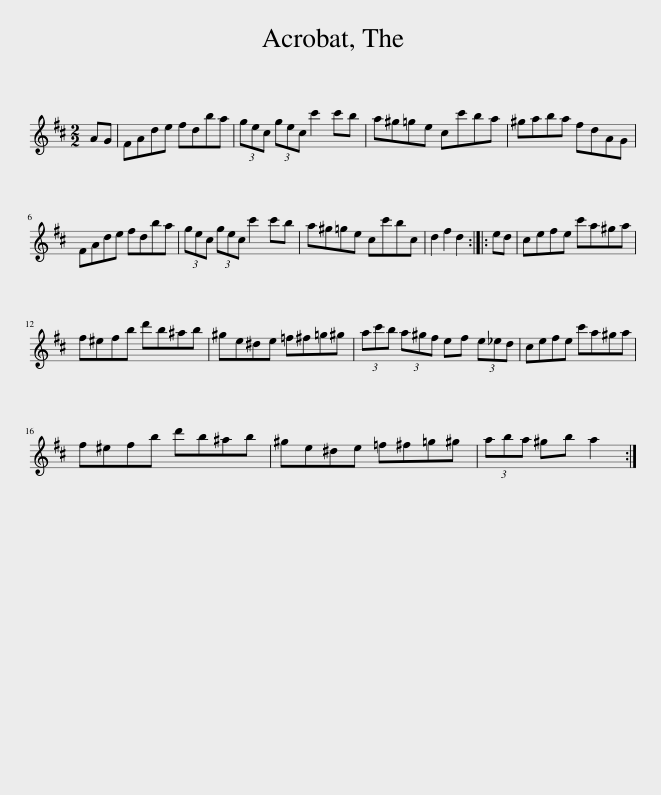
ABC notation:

X:1
L:1/8
M:2/2
I:linebreak $
K:D
V:1 treble
V:1
 AG | FAde fdba | (3gec (3gec c'2 c'b | a^g=ge cc'ba | ^gaba fdAG |$ %5
 FAde fdba | (3gec (3gec c'2 c'b | a^g=ge cc'bc | d2 f2 d2 :: ed | %10
 cefe c'a^ga |$ f^efb d'b^ab | ^ge^de =f^f=g^g | (3ac'b (3a^gf ef (3e_ed | cefe c'a^ga |$ %15
 f^efb d'b^ab | ^ge^de =f^f=g^g | (3aba ^gb a2 :| %18
